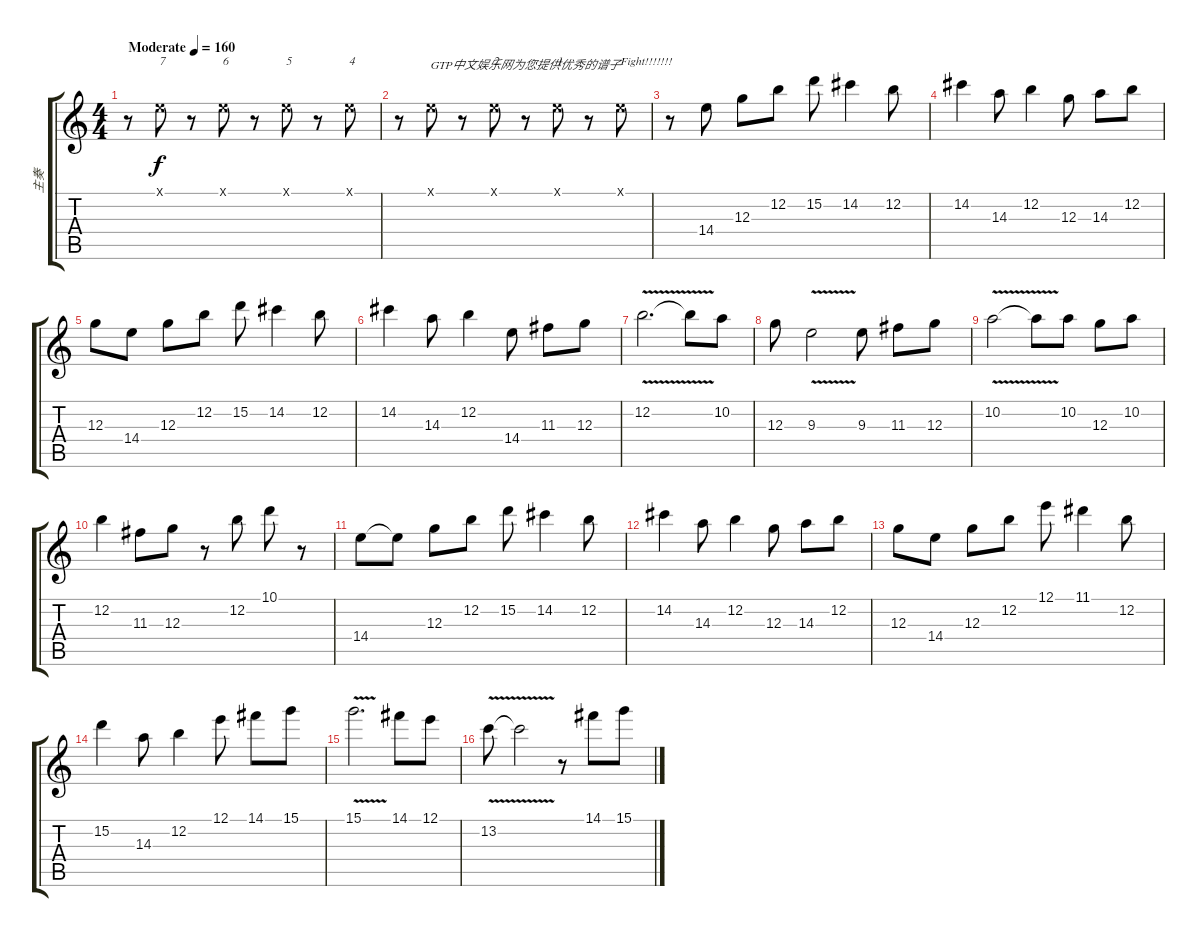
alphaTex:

\track ("主奏" "主奏") {instrument overdrivenguitar}
\staff {score tabs}
\tuning (E4 B3 G3 D3 A2 E2) {hide}
\ts (4 4)
\tempo (160 "Moderate")
\clef g2
\ks c
r.8{dy f instrument overdrivenguitar} 0.1{x}.8{txt "7"} r.8 0.1{x}.8{txt "6"} r.8 0.1{x}.8{txt "5"} r.8 0.1{x}.8{txt "4"} |
r.8 0.1{x}.8{txt "GTP中文娱乐网为您提供优秀的谱子"} r.8 0.1{x}.8{txt "2"} r.8 0.1{x}.8{txt "1"} r.8 0.1{x}.8{txt "Fight!!!!!!!"} |
r.8 14.4.8 12.3.8 12.2.8 15.2.8 14.2.4 12.2.8 |
14.2.4 14.3.8 12.2.4 12.3.8 14.3.8 12.2.8 |
12.3.8 14.4.8 12.3.8 12.2.8 15.2.8 14.2.4 12.2.8 |
14.2.4 14.3.8 12.2.4 14.4.8 11.3.8 12.3.8 |
12.2{v}.2{d} 12.2{t}.8 10.2.8 |
12.3.8 9.3{v}.2 9.3.8 11.3.8 12.3.8 |
10.2{v}.2 10.2{t}.8 10.2.8 12.3.8 10.2.8 |
12.2.4 11.3.8 12.3.8 r.8 12.2.8 10.1.8 r.8 |
14.4.8 14.4{t}.8 12.3.8 12.2.8 15.2.8 14.2.4 12.2.8 |
14.2.4 14.3.8 12.2.4 12.3.8 14.3.8 12.2.8 |
12.3.8 14.4.8 12.3.8 12.2.8 12.1.8 11.1.4 12.2.8 |
15.2.4 14.3.8 12.2.4 12.1.8 14.1.8 15.1.8 |
15.1{v}.2{d} 14.1.8 12.1.8 |
13.2{v}.8 13.2{t}.2 r.8 14.1.8 15.1.8
